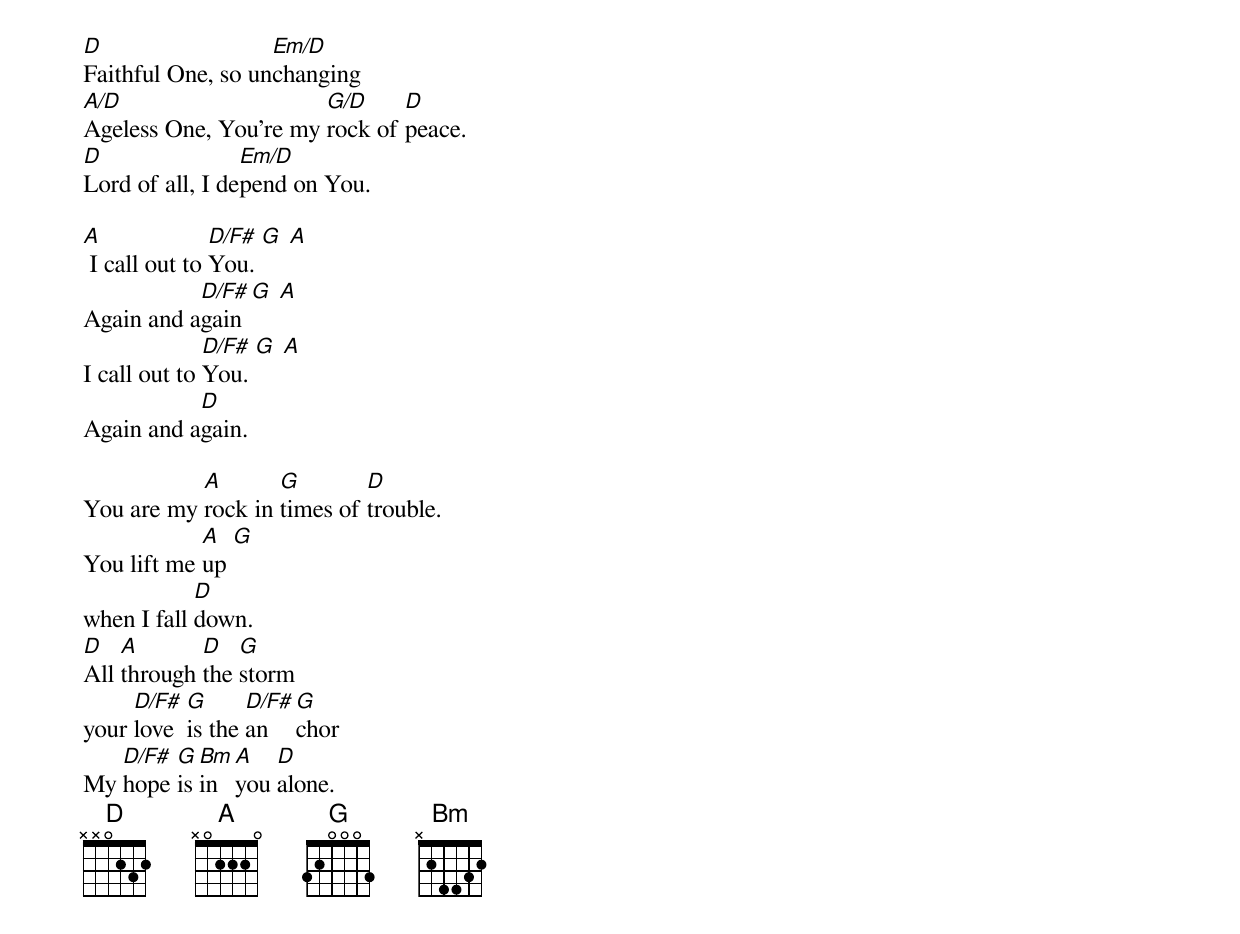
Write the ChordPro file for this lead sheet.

{Faithful One}

[D]Faithful One, so un[Em/D]changing
[A/D]Ageless One, You're my [G/D]rock of [D]peace.
[D]Lord of all, I de[Em/D]pend on You.

[A] I call out to [D/F#]You. [G] [A]
Again and a[D/F#]gain [G] [A]
I call out to [D/F#]You. [G] [A]
Again and a[D]gain.

You are my [A]rock in [G]times of [D]trouble.
You lift me [A]up [G]
when I fall [D]down.
[D]All [A]through [D]the [G]storm
your [D/F#]love  [G]is the [D/F#]an[G]chor
My [D/F#]hope [G]is [Bm]in [A]you [D]alone.
